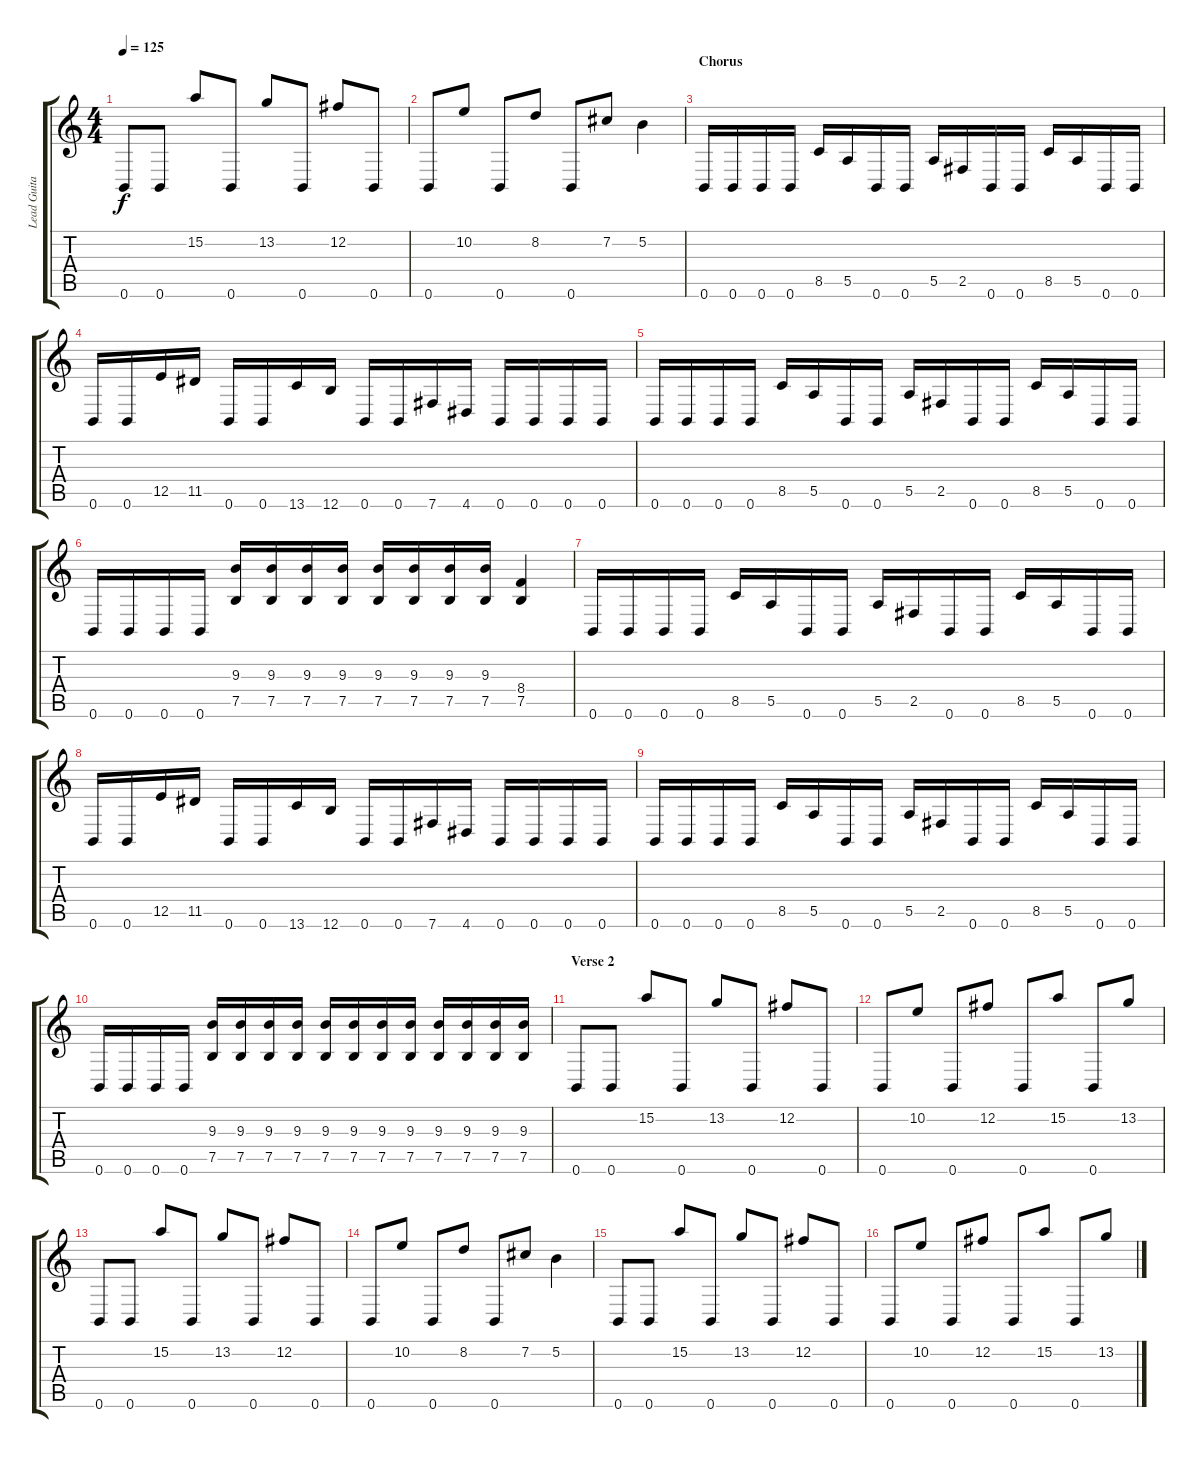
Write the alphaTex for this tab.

\track ("Lead Guitar II" "Lead Guita") {instrument distortionguitar}
\staff {score tabs}
\tuning (B3 Gb3 D3 A2 E2 B1) {hide}
\ts (4 4)
\tempo 125
\clef g2
\ks c
0.6.8{dy f} 0.6.8 15.2.8 0.6.8 13.2.8 0.6.8 12.2.8 0.6.8 |
0.6.8 10.2.8 0.6.8 8.2.8 0.6.8 7.2.8 5.2.4 |
\section ("" "Chorus")
0.6.16 0.6.16 0.6.16 0.6.16 8.5.16 5.5.16 0.6.16 0.6.16 5.5.16 2.5.16 0.6.16 0.6.16 8.5.16 5.5.16 0.6.16 0.6.16 |
0.6.16 0.6.16 12.5.16 11.5.16 0.6.16 0.6.16 13.6.16 12.6.16 0.6.16 0.6.16 7.6.16 4.6.16 0.6.16 0.6.16 0.6.16 0.6.16 |
0.6.16 0.6.16 0.6.16 0.6.16 8.5.16 5.5.16 0.6.16 0.6.16 5.5.16 2.5.16 0.6.16 0.6.16 8.5.16 5.5.16 0.6.16 0.6.16 |
0.6.16 0.6.16 0.6.16 0.6.16 (9.3 7.5).16 (9.3 7.5).16 (9.3 7.5).16 (9.3 7.5).16 (9.3 7.5).16 (9.3 7.5).16 (9.3 7.5).16 (9.3 7.5).16 (8.4 7.5).4 |
0.6.16 0.6.16 0.6.16 0.6.16 8.5.16 5.5.16 0.6.16 0.6.16 5.5.16 2.5.16 0.6.16 0.6.16 8.5.16 5.5.16 0.6.16 0.6.16 |
0.6.16 0.6.16 12.5.16 11.5.16 0.6.16 0.6.16 13.6.16 12.6.16 0.6.16 0.6.16 7.6.16 4.6.16 0.6.16 0.6.16 0.6.16 0.6.16 |
0.6.16 0.6.16 0.6.16 0.6.16 8.5.16 5.5.16 0.6.16 0.6.16 5.5.16 2.5.16 0.6.16 0.6.16 8.5.16 5.5.16 0.6.16 0.6.16 |
0.6.16 0.6.16 0.6.16 0.6.16 (9.3 7.5).16 (9.3 7.5).16 (9.3 7.5).16 (9.3 7.5).16 (9.3 7.5).16 (9.3 7.5).16 (9.3 7.5).16 (9.3 7.5).16 (9.3 7.5).16 (9.3 7.5).16 (9.3 7.5).16 (9.3 7.5).16 |
\section ("" "Verse 2")
0.6.8 0.6.8 15.2.8 0.6.8 13.2.8 0.6.8 12.2.8 0.6.8 |
0.6.8 10.2.8 0.6.8 12.2.8 0.6.8 15.2.8 0.6.8 13.2.8 |
0.6.8 0.6.8 15.2.8 0.6.8 13.2.8 0.6.8 12.2.8 0.6.8 |
0.6.8 10.2.8 0.6.8 8.2.8 0.6.8 7.2.8 5.2.4 |
0.6.8 0.6.8 15.2.8 0.6.8 13.2.8 0.6.8 12.2.8 0.6.8 |
0.6.8 10.2.8 0.6.8 12.2.8 0.6.8 15.2.8 0.6.8 13.2.8
